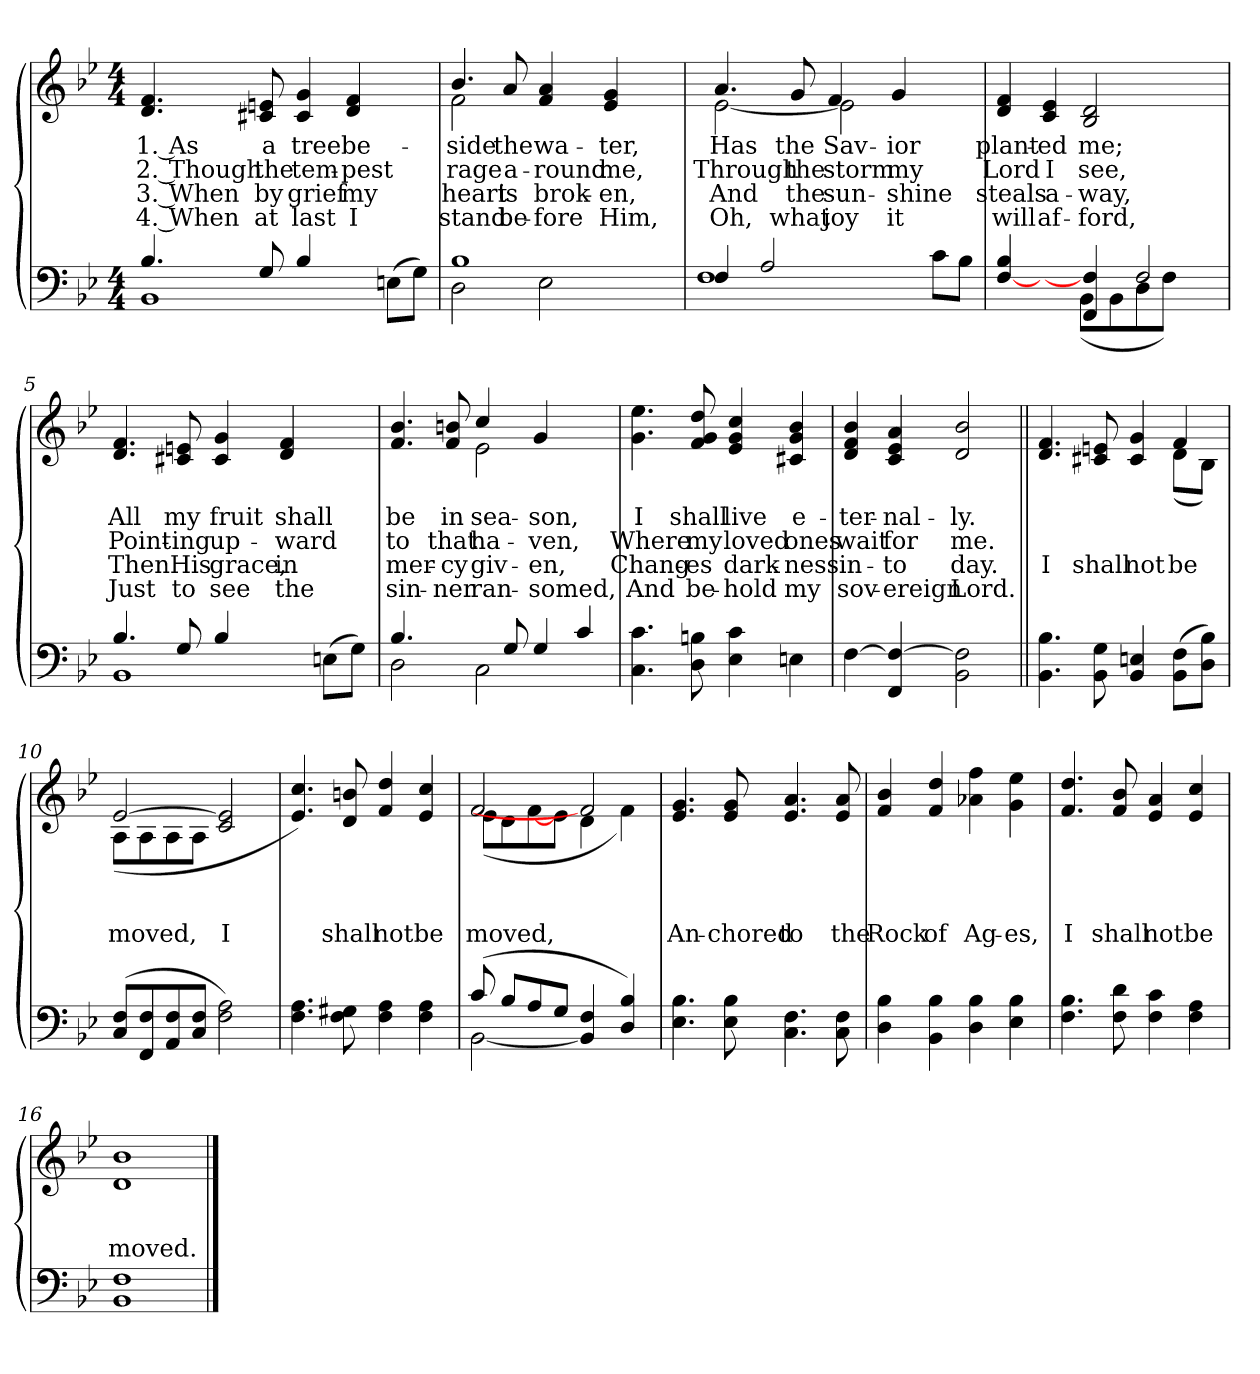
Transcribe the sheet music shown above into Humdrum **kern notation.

**kern	**kern	**text	**text	**text	**text
*part2	*part1	*part1	*part1	*part1	*part1
*staff2	*staff1	*staff1	*staff1	*staff1	*staff1
*clefF4	*clefG2	*	*	*	*
*k[b-e-]	*k[b-e-]	*	*	*	*
*B-:	*B-:	*	*	*	*
*M4/4	*M4/4	*	*	*	*
*MM110	*MM110	*	*	*	*
=1	=1	=1	=1	=1	=1
*^	*	*	*	*	*
!	!	!	!LO:LY:b	!LO:LY:b	!LO:LY:b	!LO:LY:b
4.B-/	1BB-	4.d/ 4.f/	1. As	2. Though	3. When	4. When
!	!	!	!LO:LY:b	!LO:LY:b	!LO:LY:b	!LO:LY:b
8G/	.	8c#X/ 8en/	a	the	by	at
!	!	!	!LO:LY:b	!LO:LY:b	!LO:LY:b	!LO:LY:b
4B-/	.	4c#/ 4g/	tree	tem-	grief	last
!	!	!	!LO:LY:b	!LO:LY:b	!LO:LY:b	!LO:LY:b
4ryy	.	4d/ 4f/	be-	-pest	my	I
4ryy	(<8En\L	4ryy	.	.	.	.
.	8G\J)	.	.	.	.	.
=2	=2	=2	=2	=2	=2	=2
!	!	!	!LO:LY:b	!LO:LY:b	!LO:LY:b	!LO:LY:b
*	*	*^	*	*	*	*
1B-	2D\	4.b-/	2f\	-side	rage	heart	stand
!	!	!	!	!LO:LY:b	!LO:LY:b	!LO:LY:b	!LO:LY:b
.	.	8a/	.	the	a-	is	be-
!	!	!	!	!LO:LY:b	!LO:LY:b	!LO:LY:b	!LO:LY:b
.	2E-\	4f/ 4a/	4ryy	wa-	-round	brok-	-fore
!	!	!	!	!LO:LY:b	!LO:LY:b	!LO:LY:b	!LO:LY:b
.	.	4e-/ 4g/	2ryy	-ter,	me,	-en,	Him,
4ryy	4ryy	4ryy	.	.	.	.	.
=3	=3	=3	=3	=3	=3	=3	=3
!	!	!	!	!LO:LY:b	!LO:LY:b	!LO:LY:b	!LO:LY:b
4F/	1F	4.a/	[2e-\	Has	Through	And	Oh,
2A/	.	.	.	.	.	.	.
!	!	!	!	!LO:LY:b	!LO:LY:b	!LO:LY:b	!LO:LY:b
.	.	8g/	.	the	the	the	what
!	!	!	!	!LO:LY:b	!LO:LY:b	!LO:LY:b	!LO:LY:b
.	.	4f/	2e-\]	Sav-	storm	sun-	joy
!	!	!	!	!LO:LY:b	!LO:LY:b	!LO:LY:b	!LO:LY:b
4ryy	.	4g/	.	-ior	my	-shine	it
4ryy	8c\L	4ryy	4ryy	.	.	.	.
.	8B-\J	.	.	.	.	.	.
*	*	*v	*v	*	*	*	*
!!LO:LB:g=z
=4	=4	=4	=4	=4	=4	=4
!	!	!	!LO:LY:b	!LO:LY:b	!LO:LY:b	!LO:LY:b
[4F/ 4B-/	2ryy	4d/ 4f/	plant-	Lord	steals	will
!	!	!	!LO:LY:b	!LO:LY:b	!LO:LY:b	!LO:LY:b
4ryy	.	4c/ 4e-/	-ed	I	a-	af-
!	!	!	!LO:LY:b	!LO:LY:b	!LO:LY:b	!LO:LY:b
4FF/ 4F/]	(<8BB-\L	2B-/ 2d/	me;	see,	-way,	-ford,
.	8BB-\	.	.	.	.	.
2F/	8D\	.	.	.	.	.
.	8F\J)	.	.	.	.	.
.	4ryy	4ryy	.	.	.	.
=5	=5	=5	=5	=5	=5	=5
!	!	!	!LO:LY:b	!LO:LY:b	!LO:LY:b	!LO:LY:b
4.B-/	1BB-	4.d/ 4.f/	All	Point-	Then	Just
!	!	!	!LO:LY:b	!LO:LY:b	!LO:LY:b	!LO:LY:b
8G/	.	8c#X/ 8en/	my	-ing	His	to
!	!	!	!LO:LY:b	!LO:LY:b	!LO:LY:b	!LO:LY:b
4B-/	.	4c#/ 4g/	fruit	up-	grace,	see
!	!	!	!LO:LY:b	!LO:LY:b	!LO:LY:b	!LO:LY:b
4ryy	.	4d/ 4f/	shall	-ward	in	the
4ryy	(<8En\L	4ryy	.	.	.	.
.	8G\J)	.	.	.	.	.
=6	=6	=6	=6	=6	=6	=6
!	!	!	!LO:LY:b	!LO:LY:b	!LO:LY:b	!LO:LY:b
*	*	*^	*	*	*	*
4.B-/	2D\	4.f/ 4.b-/	2ryy	be	to	mer-	sin-
!	!	!	!	!LO:LY:b	!LO:LY:b	!LO:LY:b	!LO:LY:b
4ryy	.	8f/ 8bn/	.	in	that	-cy	-ner
!	!	!	!	!LO:LY:b	!LO:LY:b	!LO:LY:b	!LO:LY:b
.	2C\	4cc/	2e-\	sea-	ha-	giv-	ran-
8G/	.	.	.	.	.	.	.
!	!	!	!	!LO:LY:b	!LO:LY:b	!LO:LY:b	!LO:LY:b
4G/	.	4g/	.	-son,	-ven,	-en,	-somed,
4c/	4ryy	4ryy	4ryy	.	.	.	.
=7	=7	=7	=7	=7	=7	=7	=7
!	!	!	!	!LO:LY:b	!LO:LY:b	!LO:LY:b	!LO:LY:b
*v	*v	*	*	*	*	*	*
*	*v	*v	*	*	*	*
4.C\ 4.c\	4.g\ 4.ee-\	I	Where	Chang-	And
!	!	!LO:LY:b	!LO:LY:b	!LO:LY:b	!LO:LY:b
8D\ 8Bn\	8f/ 8g/ 8dd/	shall	my	-es	be-
!	!	!LO:LY:b	!LO:LY:b	!LO:LY:b	!LO:LY:b
4E-\ 4c\	4e-/ 4g/ 4cc/	live	loved	dark-	-hold
!	!	!LO:LY:b	!LO:LY:b	!LO:LY:b	!LO:LY:b
4En\	4c#X/ 4g/ 4b-/	e-	ones	-ness	my
!!LO:LB:g=z
=8	=8	=8	=8	=8	=8
!	!	!LO:LY:b	!LO:LY:b	!LO:LY:b	!LO:LY:b
[4F\	4d/ 4f/ 4b-/	-ter-	wait	in-	sov-
!	!	!LO:LY:b	!LO:LY:b	!LO:LY:b	!LO:LY:b
4FF/ 4F/_	4c/ 4e-/ 4a/	-nal-	for	-to	-ereign
!	!	!LO:LY:b	!LO:LY:b	!LO:LY:b	!LO:LY:b
2BB-\ 2F\]	2d/ 2b-/	-ly.	me.	day.	Lord.
=9||	=9||	=9||	=9||	=9||	=9||
!	!LO:TX:a:t=Refrain	!	!	!	!
!	!	!	!	!LO:LY:b	!
*	*^	*	*	*	*
4.BB-\ 4.B-\	4.d/ 4.f/	2.ryy	.	.	I	.
!	!	!	!	!	!LO:LY:b	!
8BB-\ 8G\	8c#X/ 8en/	.	.	.	shall	.
!	!	!	!	!	!LO:LY:b	!
4BB-/ 4En/	4c#/ 4g/	.	.	.	not	.
!	!	!	!	!	!LO:LY:b	!
(>8BB-\ 8F\L	4f/	(<8d\L	.	.	be	.
8D\ 8B-\J)	.	8B-\J)	.	.	.	.
=10	=10	=10	=10	=10	=10	=10
!	!	!	!	!	!LO:LY:b	!
(>8C/ 8F/L	[2e-/	(<8A\L	.	.	moved,	.
8FF/ 8F/	.	8A\	.	.	.	.
8AA/ 8F/	.	8A\	.	.	.	.
8C/ 8F/J	.	8A\J	.	.	.	.
!	!	!	!	!	!LO:LY:b	!
2F\ 2A\)	2c/ 2e-/]	2ryy	.	.	I	.
*	*v	*v	*	*	*	*
=11	=11	=11	=11	=11	=11
4.F\ 4.A\	4.e-/ 4.cc/)	.	.	.	.
!	!	!	!	!LO:LY:b	!
8F\ 8G#X\	8d/ 8bn/	.	.	shall	.
!	!	!	!	!LO:LY:b	!
4F\ 4A\	4f/ 4dd/	.	.	not	.
!	!	!	!	!LO:LY:b	!
4F\ 4A\	4e-/ 4cc/	.	.	be	.
=12	=12	=12	=12	=12	=12
*^	*	*	*	*	*
!	!	!	!	!	!LO:LY:b	!
*	*	*^	*	*	*	*
(>8c/	[2BB-\	2f/	(<8e-\L	.	.	moved,	.
8B-/L	.	.	8d\	.	.	.	.
8A/	.	.	[8f\	.	.	.	.
8G/J	.	.	8e-\J	.	.	.	.
4BB-/] 4F/	2ryy	2f/]	4d\	.	.	.	.
4D/ 4B-/)	.	.	4f\)	.	.	.	.
*v	*v	*	*	*	*	*	*
!!LO:LB:g=z
=13	=13	=13	=13	=13	=13	=13
!	!	!	!	!	!LO:LY:b	!
*	*v	*v	*	*	*	*
4.E-\ 4.B-\	4.e-/ 4.g/	.	.	An-	.
!	!	!	!	!LO:LY:b	!
8E-\ 8B-\	8e-/ 8g/	.	.	-chored	.
!	!	!	!	!LO:LY:b	!
4.C\ 4.F\	4.e-/ 4.a/	.	.	to	.
!	!	!	!	!LO:LY:b	!
8C\ 8F\	8e-/ 8a/	.	.	the	.
=14	=14	=14	=14	=14	=14
!	!	!	!	!LO:LY:b	!
4D\ 4B-\	4f/ 4b-/	.	.	Rock	.
!	!	!	!	!LO:LY:b	!
4BB-\ 4B-\	4f/ 4dd/	.	.	of	.
!	!	!	!	!LO:LY:b	!
4D\ 4B-\	4a-X\ 4ff\	.	.	Ag-	.
!	!	!	!	!LO:LY:b	!
4E-\ 4B-\	4g\ 4ee-\	.	.	-es,	.
=15	=15	=15	=15	=15	=15
!	!	!	!	!LO:LY:b	!
4.F\ 4.B-\	4.f/ 4.dd/	.	.	I	.
!	!	!	!	!LO:LY:b	!
8F\ 8d\	8f/ 8b-/	.	.	shall	.
!	!	!	!	!LO:LY:b	!
4F\ 4c\	4e-/ 4a/	.	.	not	.
!	!	!	!	!LO:LY:b	!
4F\ 4A\	4e-/ 4cc/	.	.	be	.
=16	=16	=16	=16	=16	=16
!	!	!	!	!LO:LY:b	!
1BB- 1F	1d 1b-	.	.	moved.	.
==	==	==	==	==	==
*-	*-	*-	*-	*-	*-
